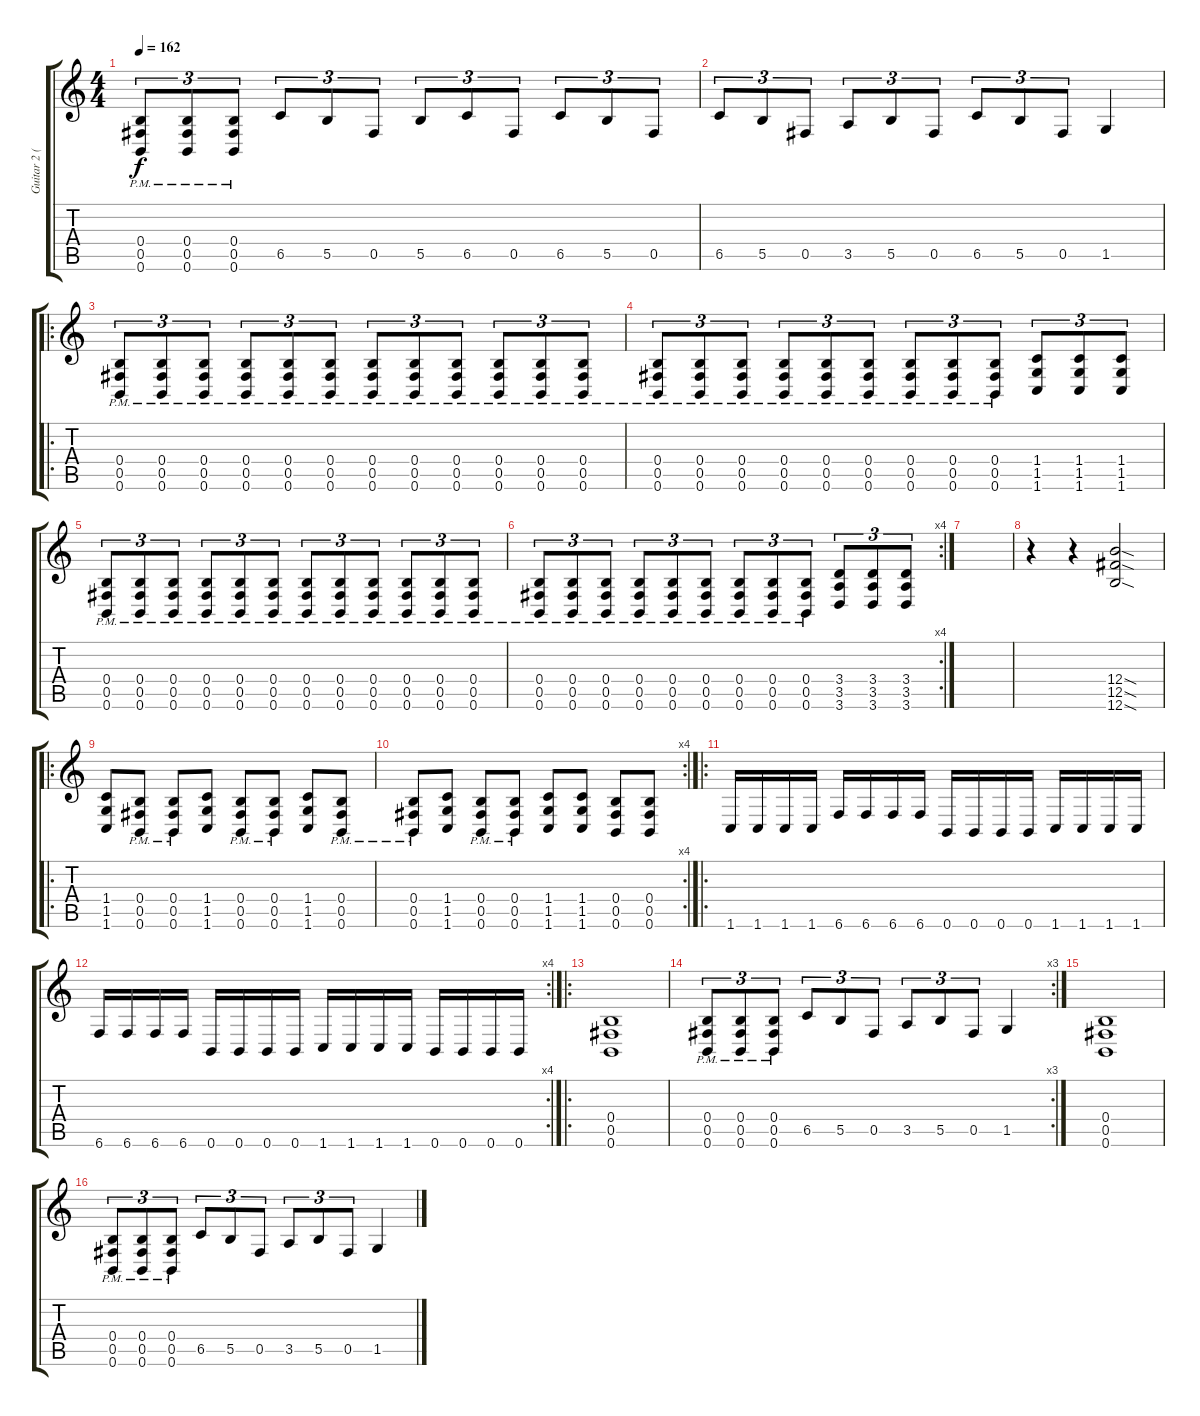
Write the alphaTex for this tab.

\track ("Guitar 2 (Dist.)" "Guitar 2 (") {instrument overdrivenguitar}
\staff {score tabs}
\tuning (Db4 Ab3 E3 B2 Gb2 B1) {hide}
\ts (4 4)
\tempo 162
\clef g2
\ks c
(0.4{pm} 0.5{pm} 0.6{pm}).8{tu (3 2) dy f} (0.4{pm} 0.5{pm} 0.6{pm}).8{tu (3 2)} (0.4{pm} 0.5{pm} 0.6{pm}).8{tu (3 2)} 6.5.8{tu (3 2)} 5.5.8{tu (3 2)} 0.5.8{tu (3 2)} 5.5.8{tu (3 2)} 6.5.8{tu (3 2)} 0.5.8{tu (3 2)} 6.5.8{tu (3 2)} 5.5.8{tu (3 2)} 0.5.8{tu (3 2)} |
6.5.8{tu (3 2)} 5.5.8{tu (3 2)} 0.5.8{tu (3 2)} 3.5.8{tu (3 2)} 5.5.8{tu (3 2)} 0.5.8{tu (3 2)} 6.5.8{tu (3 2)} 5.5.8{tu (3 2)} 0.5.8{tu (3 2)} 1.5.4 |
\ro
(0.4{pm} 0.5{pm} 0.6{pm}).8{tu (3 2)} (0.4{pm} 0.5{pm} 0.6{pm}).8{tu (3 2)} (0.4{pm} 0.5{pm} 0.6{pm}).8{tu (3 2)} (0.4{pm} 0.5{pm} 0.6{pm}).8{tu (3 2)} (0.4{pm} 0.5{pm} 0.6{pm}).8{tu (3 2)} (0.4{pm} 0.5{pm} 0.6{pm}).8{tu (3 2)} (0.4{pm} 0.5{pm} 0.6{pm}).8{tu (3 2)} (0.4{pm} 0.5{pm} 0.6{pm}).8{tu (3 2)} (0.4{pm} 0.5{pm} 0.6{pm}).8{tu (3 2)} (0.4{pm} 0.5{pm} 0.6{pm}).8{tu (3 2)} (0.4{pm} 0.5{pm} 0.6{pm}).8{tu (3 2)} (0.4{pm} 0.5{pm} 0.6{pm}).8{tu (3 2)} |
(0.4{pm} 0.5{pm} 0.6{pm}).8{tu (3 2)} (0.4{pm} 0.5{pm} 0.6{pm}).8{tu (3 2)} (0.4{pm} 0.5{pm} 0.6{pm}).8{tu (3 2)} (0.4{pm} 0.5{pm} 0.6{pm}).8{tu (3 2)} (0.4{pm} 0.5{pm} 0.6{pm}).8{tu (3 2)} (0.4{pm} 0.5{pm} 0.6{pm}).8{tu (3 2)} (0.4{pm} 0.5{pm} 0.6{pm}).8{tu (3 2)} (0.4{pm} 0.5{pm} 0.6{pm}).8{tu (3 2)} (0.4{pm} 0.5{pm} 0.6{pm}).8{tu (3 2)} (1.4 1.5 1.6).8{tu (3 2)} (1.4 1.5 1.6).8{tu (3 2)} (1.4 1.5 1.6).8{tu (3 2)} |
(0.4{pm} 0.5{pm} 0.6{pm}).8{tu (3 2)} (0.4{pm} 0.5{pm} 0.6{pm}).8{tu (3 2)} (0.4{pm} 0.5{pm} 0.6{pm}).8{tu (3 2)} (0.4{pm} 0.5{pm} 0.6{pm}).8{tu (3 2)} (0.4{pm} 0.5{pm} 0.6{pm}).8{tu (3 2)} (0.4{pm} 0.5{pm} 0.6{pm}).8{tu (3 2)} (0.4{pm} 0.5{pm} 0.6{pm}).8{tu (3 2)} (0.4{pm} 0.5{pm} 0.6{pm}).8{tu (3 2)} (0.4{pm} 0.5{pm} 0.6{pm}).8{tu (3 2)} (0.4{pm} 0.5{pm} 0.6{pm}).8{tu (3 2)} (0.4{pm} 0.5{pm} 0.6{pm}).8{tu (3 2)} (0.4{pm} 0.5{pm} 0.6{pm}).8{tu (3 2)} |
\rc 4
(0.4{pm} 0.5{pm} 0.6{pm}).8{tu (3 2)} (0.4{pm} 0.5{pm} 0.6{pm}).8{tu (3 2)} (0.4{pm} 0.5{pm} 0.6{pm}).8{tu (3 2)} (0.4{pm} 0.5{pm} 0.6{pm}).8{tu (3 2)} (0.4{pm} 0.5{pm} 0.6{pm}).8{tu (3 2)} (0.4{pm} 0.5{pm} 0.6{pm}).8{tu (3 2)} (0.4{pm} 0.5{pm} 0.6{pm}).8{tu (3 2)} (0.4{pm} 0.5{pm} 0.6{pm}).8{tu (3 2)} (0.4{pm} 0.5{pm} 0.6{pm}).8{tu (3 2)} (3.4 3.5 3.6).8{tu (3 2)} (3.4 3.5 3.6).8{tu (3 2)} (3.4 3.5 3.6).8{tu (3 2)} |
|
r.4 r.4 (12.4{sod} 12.5{sod} 12.6{sod}).2 |
\ro
(1.4 1.5 1.6).8 (0.4{pm} 0.5{pm} 0.6{pm}).8 (0.4{pm} 0.5{pm} 0.6{pm}).8 (1.4 1.5 1.6).8 (0.4{pm} 0.5{pm} 0.6{pm}).8 (0.4{pm} 0.5{pm} 0.6{pm}).8 (1.4 1.5 1.6).8 (0.4{pm} 0.5{pm} 0.6{pm}).8 |
\rc 4
(0.4{pm} 0.5{pm} 0.6{pm}).8 (1.4 1.5 1.6).8 (0.4{pm} 0.5{pm} 0.6{pm}).8 (0.4{pm} 0.5{pm} 0.6{pm}).8 (1.4 1.5 1.6).8 (1.4 1.5 1.6).8 (0.4 0.5 0.6).8 (0.4 0.5 0.6).8 |
\ro
1.6.16{volume 11} 1.6.16 1.6.16 1.6.16 6.6.16 6.6.16 6.6.16 6.6.16 0.6.16 0.6.16 0.6.16 0.6.16 1.6.16 1.6.16 1.6.16 1.6.16 |
\rc 4
6.6.16 6.6.16 6.6.16 6.6.16 0.6.16 0.6.16 0.6.16 0.6.16 1.6.16 1.6.16 1.6.16 1.6.16 0.6.16 0.6.16 0.6.16 0.6.16 |
\ro
(0.4 0.5 0.6).1{volume 12} |
\rc 3
(0.4{pm} 0.5{pm} 0.6{pm}).8{tu (3 2)} (0.4{pm} 0.5{pm} 0.6{pm}).8{tu (3 2)} (0.4{pm} 0.5{pm} 0.6{pm}).8{tu (3 2)} 6.5.8{tu (3 2)} 5.5.8{tu (3 2)} 0.5.8{tu (3 2)} 3.5.8{tu (3 2)} 5.5.8{tu (3 2)} 0.5.8{tu (3 2)} 1.5.4 |
(0.4 0.5 0.6).1{volume 12} |
(0.4{pm} 0.5{pm} 0.6{pm}).8{tu (3 2)} (0.4{pm} 0.5{pm} 0.6{pm}).8{tu (3 2)} (0.4{pm} 0.5{pm} 0.6{pm}).8{tu (3 2)} 6.5.8{tu (3 2)} 5.5.8{tu (3 2)} 0.5.8{tu (3 2)} 3.5.8{tu (3 2)} 5.5.8{tu (3 2)} 0.5.8{tu (3 2)} 1.5.4
